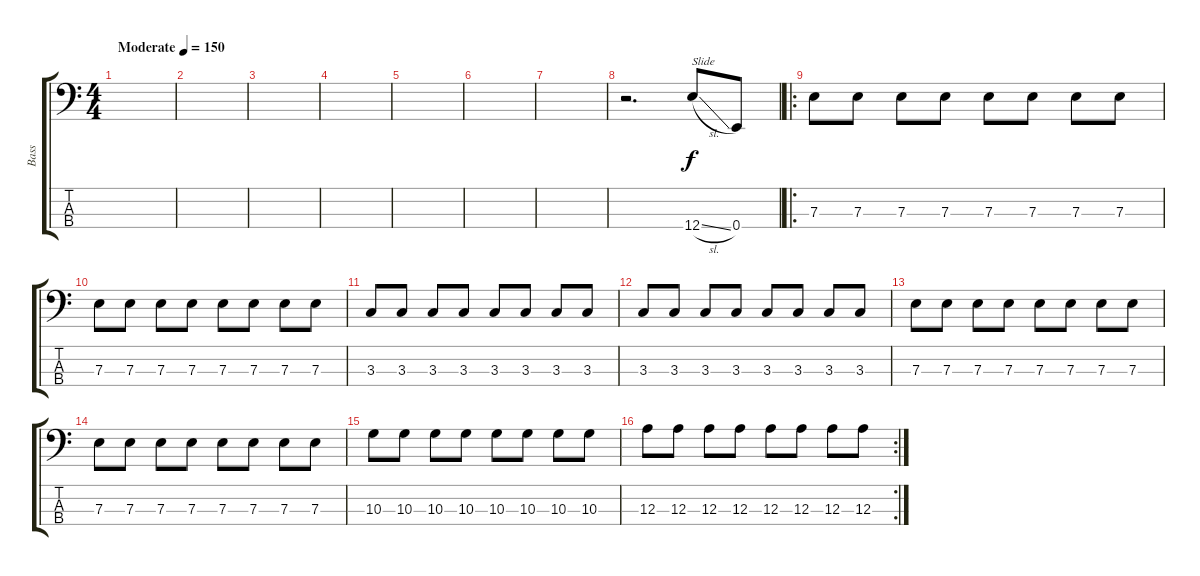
\track ("Bass" "Bass") {instrument electricbassfinger}
\staff {score tabs}
\tuning (G2 D2 A1 E1) {hide}
\ts (4 4)
\tempo (150 "Moderate")
\clef f4
\ks c
|
|
|
|
|
|
|
r.2{d} 12.4{sl}.8{txt "Slide"} 0.4.8 |
\ro
7.3.8 7.3.8 7.3.8 7.3.8 7.3.8 7.3.8 7.3.8 7.3.8 |
7.3.8 7.3.8 7.3.8 7.3.8 7.3.8 7.3.8 7.3.8 7.3.8 |
3.3.8 3.3.8 3.3.8 3.3.8 3.3.8 3.3.8 3.3.8 3.3.8 |
3.3.8 3.3.8 3.3.8 3.3.8 3.3.8 3.3.8 3.3.8 3.3.8 |
7.3.8 7.3.8 7.3.8 7.3.8 7.3.8 7.3.8 7.3.8 7.3.8 |
7.3.8 7.3.8 7.3.8 7.3.8 7.3.8 7.3.8 7.3.8 7.3.8 |
10.3.8 10.3.8 10.3.8 10.3.8 10.3.8 10.3.8 10.3.8 10.3.8 |
\rc 2
12.3.8 12.3.8 12.3.8 12.3.8 12.3.8 12.3.8 12.3.8 12.3.8
